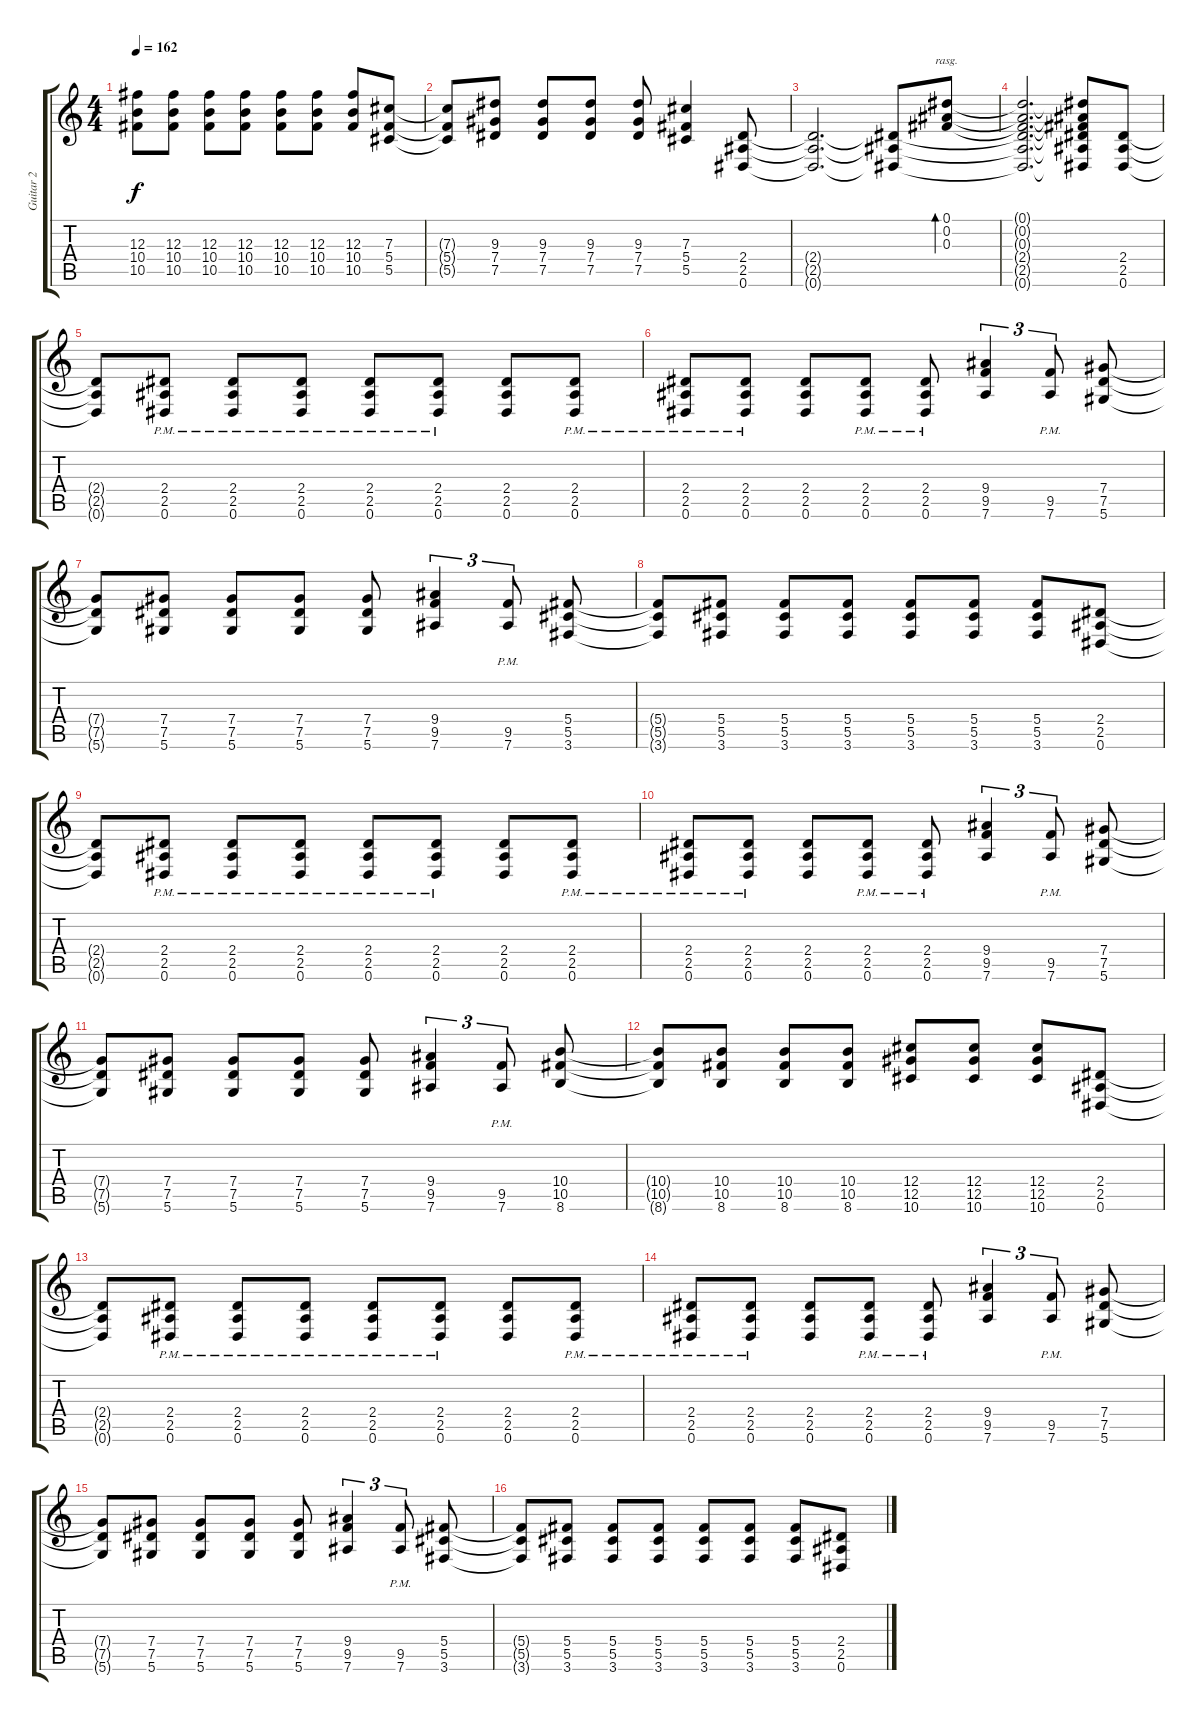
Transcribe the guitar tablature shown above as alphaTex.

\track ("Guitar 2" "Guitar 2") {instrument distortionguitar}
\staff {score tabs}
\tuning (Eb4 Bb3 Gb3 Db3 Ab2 Eb2) {hide}
\ts (4 4)
\tempo 162
\clef g2
\ks c
(12.3{t} 10.4{t} 10.5{t}).8{dy f} (12.3 10.4 10.5).8 (12.3 10.4 10.5).8 (12.3 10.4 10.5).8 (12.3 10.4 10.5).8 (12.3 10.4 10.5).8 (12.3 10.4 10.5).8 (7.3 5.4 5.5).8 |
(7.3{t} 5.4{t} 5.5{t}).8 (9.3 7.4 7.5).8 (9.3 7.4 7.5).8 (9.3 7.4 7.5).8 (9.3 7.4 7.5).8 (7.3 5.4 5.5).4 (2.4 2.5 0.6).8 |
(2.4{t} 2.5{t} 0.6{t}).2{d} (2.4{t} 2.5{t} 0.6{t}).8 (0.1 0.2 0.3).8{bd 240 rasg ii} |
(0.1{t} 0.2{t} 0.3{t} 2.4{t} 2.5{t} 0.6{t}).2{d} (0.1{t} 0.2{t} 0.3{t} 2.4{t} 2.5{t} 0.6{t}).8 (2.4 2.5 0.6).8 |
(2.4{t} 2.5{t} 0.6{t}).8 (2.4{pm} 2.5{pm} 0.6{pm}).8 (2.4{pm} 2.5{pm} 0.6{pm}).8 (2.4{pm} 2.5{pm} 0.6{pm}).8 (2.4{pm} 2.5{pm} 0.6{pm}).8 (2.4{pm} 2.5{pm} 0.6{pm}).8 (2.4 2.5 0.6).8 (2.4{pm} 2.5{pm} 0.6{pm}).8 |
(2.4{pm} 2.5{pm} 0.6{pm}).8 (2.4{pm} 2.5{pm} 0.6{pm}).8 (2.4 2.5 0.6).8 (2.4{pm} 2.5{pm} 0.6{pm}).8 (2.4{pm} 2.5{pm} 0.6{pm}).8 (9.4 9.5 7.6).4{tu (3 2)} (9.5{pm} 7.6{pm}).8{tu (3 2)} (7.4 7.5 5.6).8 |
(7.4{t} 7.5{t} 5.6{t}).8 (7.4 7.5 5.6).8 (7.4 7.5 5.6).8 (7.4 7.5 5.6).8 (7.4 7.5 5.6).8 (9.4 9.5 7.6).4{tu (3 2)} (9.5{pm} 7.6{pm}).8{tu (3 2)} (5.4 5.5 3.6).8 |
(5.4{t} 5.5{t} 3.6{t}).8 (5.4 5.5 3.6).8 (5.4 5.5 3.6).8 (5.4 5.5 3.6).8 (5.4 5.5 3.6).8 (5.4 5.5 3.6).8 (5.4 5.5 3.6).8 (2.4 2.5 0.6).8 |
(2.4{t} 2.5{t} 0.6{t}).8 (2.4{pm} 2.5{pm} 0.6{pm}).8 (2.4{pm} 2.5{pm} 0.6{pm}).8 (2.4{pm} 2.5{pm} 0.6{pm}).8 (2.4{pm} 2.5{pm} 0.6{pm}).8 (2.4{pm} 2.5{pm} 0.6{pm}).8 (2.4 2.5 0.6).8 (2.4{pm} 2.5{pm} 0.6{pm}).8 |
(2.4{pm} 2.5{pm} 0.6{pm}).8 (2.4{pm} 2.5{pm} 0.6{pm}).8 (2.4 2.5 0.6).8 (2.4{pm} 2.5{pm} 0.6{pm}).8 (2.4{pm} 2.5{pm} 0.6{pm}).8 (9.4 9.5 7.6).4{tu (3 2)} (9.5{pm} 7.6{pm}).8{tu (3 2)} (7.4 7.5 5.6).8 |
(7.4{t} 7.5{t} 5.6{t}).8 (7.4 7.5 5.6).8 (7.4 7.5 5.6).8 (7.4 7.5 5.6).8 (7.4 7.5 5.6).8 (9.4 9.5 7.6).4{tu (3 2)} (9.5{pm} 7.6{pm}).8{tu (3 2)} (10.4 10.5 8.6).8 |
(10.4{t} 10.5{t} 8.6{t}).8 (10.4 10.5 8.6).8 (10.4 10.5 8.6).8 (10.4 10.5 8.6).8 (12.4 12.5 10.6).8 (12.4 12.5 10.6).8 (12.4 12.5 10.6).8 (2.4 2.5 0.6).8 |
(2.4{t} 2.5{t} 0.6{t}).8 (2.4{pm} 2.5{pm} 0.6{pm}).8 (2.4{pm} 2.5{pm} 0.6{pm}).8 (2.4{pm} 2.5{pm} 0.6{pm}).8 (2.4{pm} 2.5{pm} 0.6{pm}).8 (2.4{pm} 2.5{pm} 0.6{pm}).8 (2.4 2.5 0.6).8 (2.4{pm} 2.5{pm} 0.6{pm}).8 |
(2.4{pm} 2.5{pm} 0.6{pm}).8 (2.4{pm} 2.5{pm} 0.6{pm}).8 (2.4 2.5 0.6).8 (2.4{pm} 2.5{pm} 0.6{pm}).8 (2.4{pm} 2.5{pm} 0.6{pm}).8 (9.4 9.5 7.6).4{tu (3 2)} (9.5{pm} 7.6{pm}).8{tu (3 2)} (7.4 7.5 5.6).8 |
(7.4{t} 7.5{t} 5.6{t}).8 (7.4 7.5 5.6).8 (7.4 7.5 5.6).8 (7.4 7.5 5.6).8 (7.4 7.5 5.6).8 (9.4 9.5 7.6).4{tu (3 2)} (9.5{pm} 7.6{pm}).8{tu (3 2)} (5.4 5.5 3.6).8 |
(5.4{t} 5.5{t} 3.6{t}).8 (5.4 5.5 3.6).8 (5.4 5.5 3.6).8 (5.4 5.5 3.6).8 (5.4 5.5 3.6).8 (5.4 5.5 3.6).8 (5.4 5.5 3.6).8 (2.4 2.5 0.6).8
